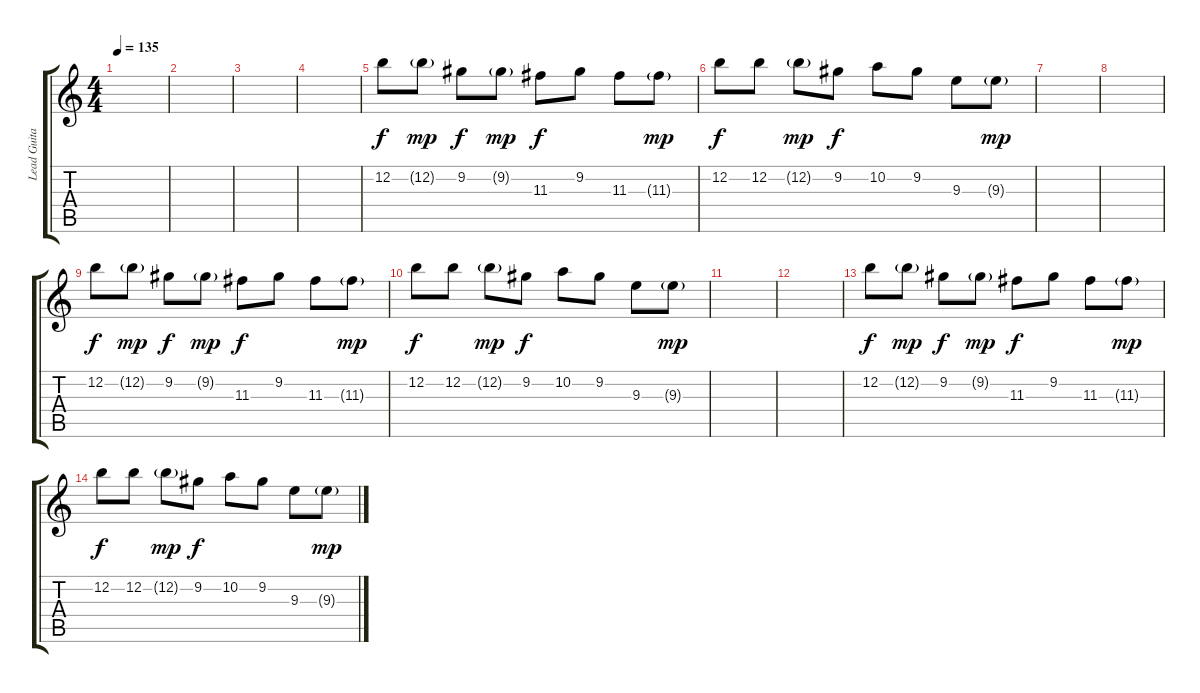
\track ("Lead Guitar" "Lead Guita") {instrument distortionguitar}
\staff {score tabs}
\tuning (E4 B3 G3 D3 A2 E2) {hide}
\ts (4 4)
\tempo 135
\clef g2
\ks c
|
|
|
|
12.2.8 12.2{g}.8{dy mp} 9.2.8{dy f} 9.2{g}.8{dy mp} 11.3.8{dy f} 9.2.8 11.3.8 11.3{g}.8{dy mp} |
12.2.8{dy f} 12.2.8 12.2{g}.8{dy mp} 9.2.8{dy f} 10.2.8 9.2.8 9.3.8 9.3{g}.8{dy mp} |
|
|
12.2.8{dy f} 12.2{g}.8{dy mp} 9.2.8{dy f} 9.2{g}.8{dy mp} 11.3.8{dy f} 9.2.8 11.3.8 11.3{g}.8{dy mp} |
12.2.8{dy f} 12.2.8 12.2{g}.8{dy mp} 9.2.8{dy f} 10.2.8 9.2.8 9.3.8 9.3{g}.8{dy mp} |
|
|
12.2.8{dy f} 12.2{g}.8{dy mp} 9.2.8{dy f} 9.2{g}.8{dy mp} 11.3.8{dy f} 9.2.8 11.3.8 11.3{g}.8{dy mp} |
12.2.8{dy f} 12.2.8 12.2{g}.8{dy mp} 9.2.8{dy f} 10.2.8 9.2.8 9.3.8 9.3{g}.8{dy mp}
